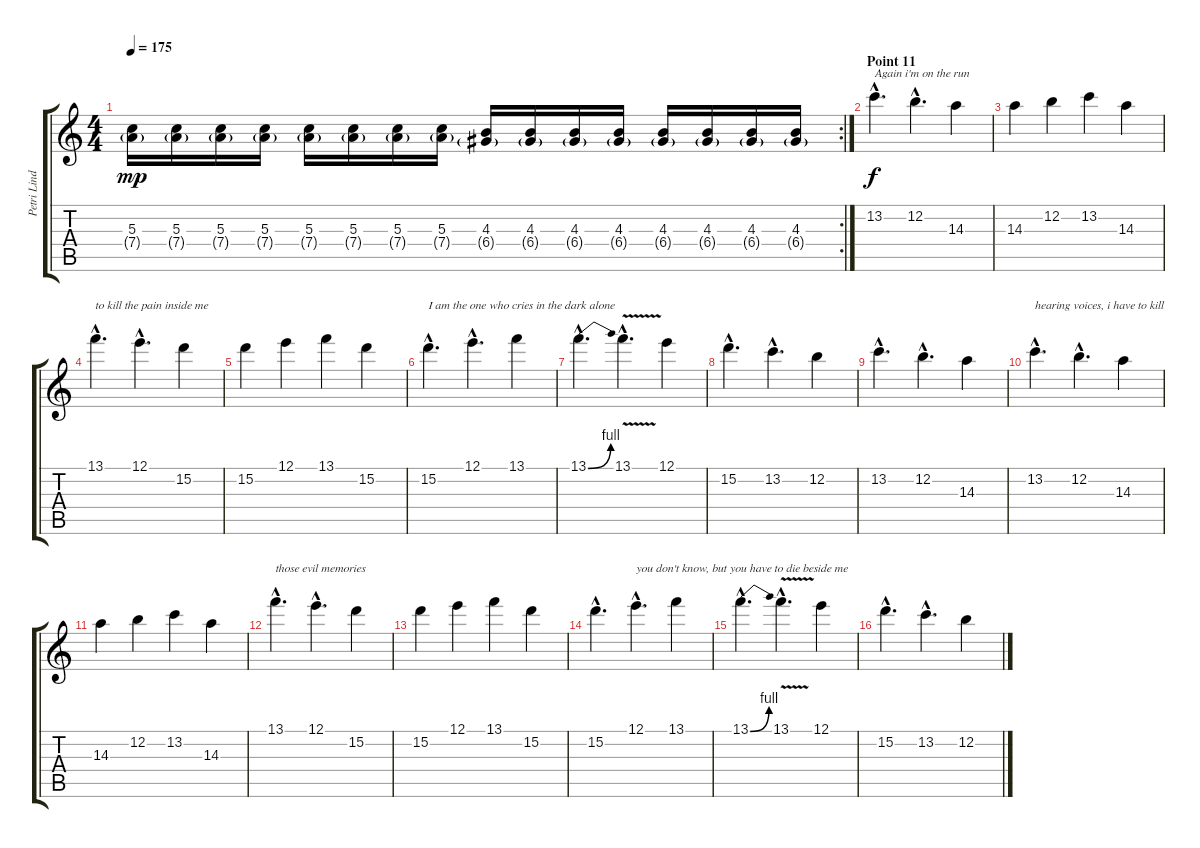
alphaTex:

\track ("Petri Lindroos" "Petri Lind") {instrument distortionguitar}
\staff {score tabs}
\tuning (E4 B3 G3 D3 A2 E2) {hide}
\rc 2
\ts (4 4)
\tempo 175
\clef g2
\ks c
(5.3 7.4{g}).16{dy mp} (5.3 7.4{g}).16 (5.3 7.4{g}).16 (5.3 7.4{g}).16 (5.3 7.4{g}).16 (5.3 7.4{g}).16 (5.3 7.4{g}).16 (5.3 7.4{g}).16 (4.3 6.4{g}).16 (4.3 6.4{g}).16 (4.3 6.4{g}).16 (4.3 6.4{g}).16 (4.3 6.4{g}).16 (4.3 6.4{g}).16 (4.3 6.4{g}).16 (4.3 6.4{g}).16 |
\section ("" "Point 11")
13.2{hac}.4{d txt "Again i'm on the run " dy f} 12.2{hac}.4{d} 14.3.4 |
14.3.4 12.2.4 13.2.4 14.3.4 |
13.1{hac}.4{d txt "to kill the pain inside me"} 12.1{hac}.4{d} 15.2.4 |
15.2.4 12.1.4 13.1.4 15.2.4 |
15.2{hac}.4{d txt "I am the one who cries in the dark alone"} 12.1{hac}.4{d} 13.1.4 |
13.1{be (bend 0 0 60 4) hac}.4{d} 13.1{v hac}.4{d} 12.1.4 |
15.2{hac}.4{d} 13.2{hac}.4{d} 12.2.4 |
13.2{hac}.4{d} 12.2{hac}.4{d} 14.3.4 |
13.2{hac}.4{d txt "hearing voices, i have to kill"} 12.2{hac}.4{d} 14.3.4 |
14.3.4 12.2.4 13.2.4 14.3.4 |
13.1{hac}.4{d txt "those evil memories"} 12.1{hac}.4{d} 15.2.4 |
15.2.4 12.1.4 13.1.4 15.2.4 |
15.2{hac}.4{d} 12.1{hac}.4{d txt "you don't know, but you have to die beside me"} 13.1.4 |
13.1{be (bend 0 0 60 4) hac}.4{d} 13.1{v hac}.4{d} 12.1.4 |
15.2{hac}.4{d} 13.2{hac}.4{d} 12.2.4
